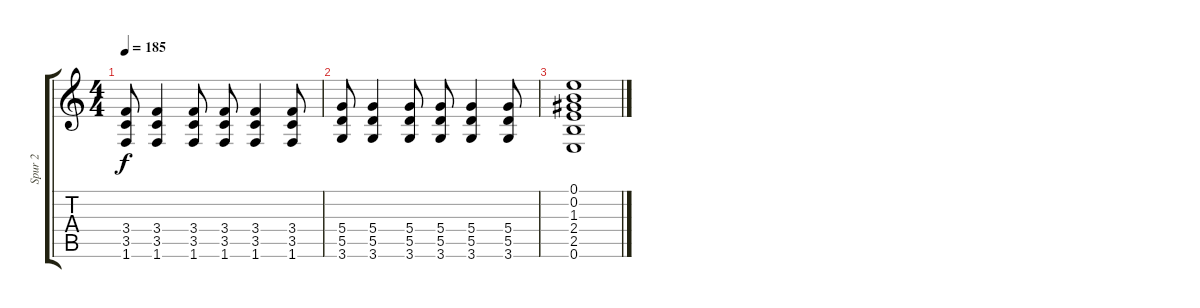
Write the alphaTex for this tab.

\track ("Spur 2" "Spur 2") {instrument overdrivenguitar}
\staff {score tabs}
\tuning (E4 B3 G3 D3 A2 E2) {hide}
\ts (4 4)
\tempo 185
\clef g2
\ks c
(3.4 3.5 1.6).8{dy f} (3.4 3.5 1.6).4 (3.4 3.5 1.6).8 (3.4 3.5 1.6).8 (3.4 3.5 1.6).4 (3.4 3.5 1.6).8 |
(5.4 5.5 3.6).8 (5.4 5.5 3.6).4 (5.4 5.5 3.6).8 (5.4 5.5 3.6).8 (5.4 5.5 3.6).4 (5.4 5.5 3.6).8 |
(0.1 0.2 1.3 2.4 2.5 0.6).1
